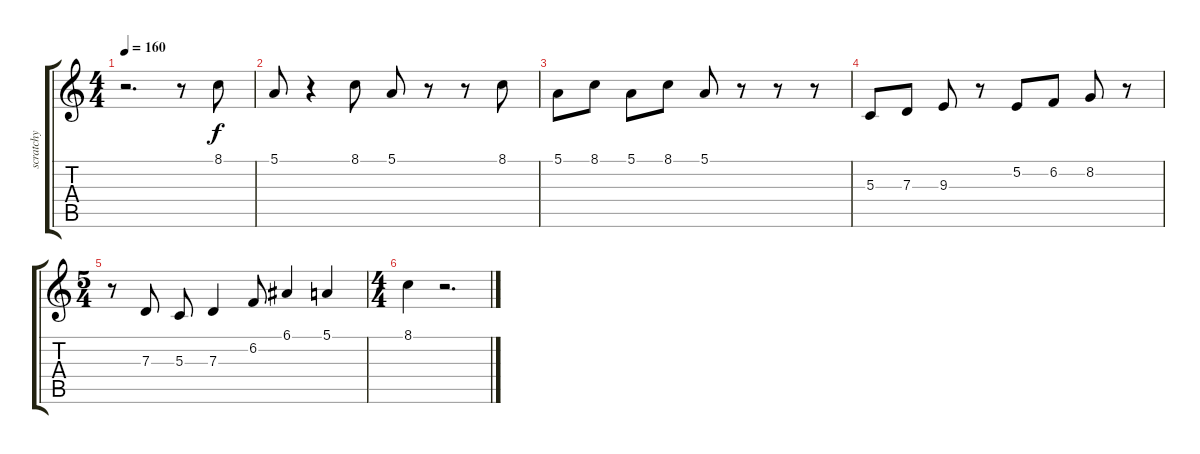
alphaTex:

\track ("scratchy" "scratchy") {instrument choiraahs}
\staff {score tabs}
\tuning (E4 B3 G3 D3 A2 E2) {hide}
\ts (4 4)
\tempo 160
\clef g2
\ks c
r.2{d dy f instrument choiraahs} r.8 8.1.8 |
5.1.8 r.4 8.1.8 5.1.8 r.8 r.8 8.1.8 |
5.1.8 8.1.8 5.1.8 8.1.8 5.1.8 r.8 r.8 r.8 |
5.3.8 7.3.8 9.3.8 r.8 5.2.8 6.2.8 8.2.8 r.8 |
\ts (5 4)
r.8 7.3.8 5.3.8 7.3.4 6.2.8 6.1.4 5.1.4 |
\ts (4 4)
8.1.4 r.2{d}
